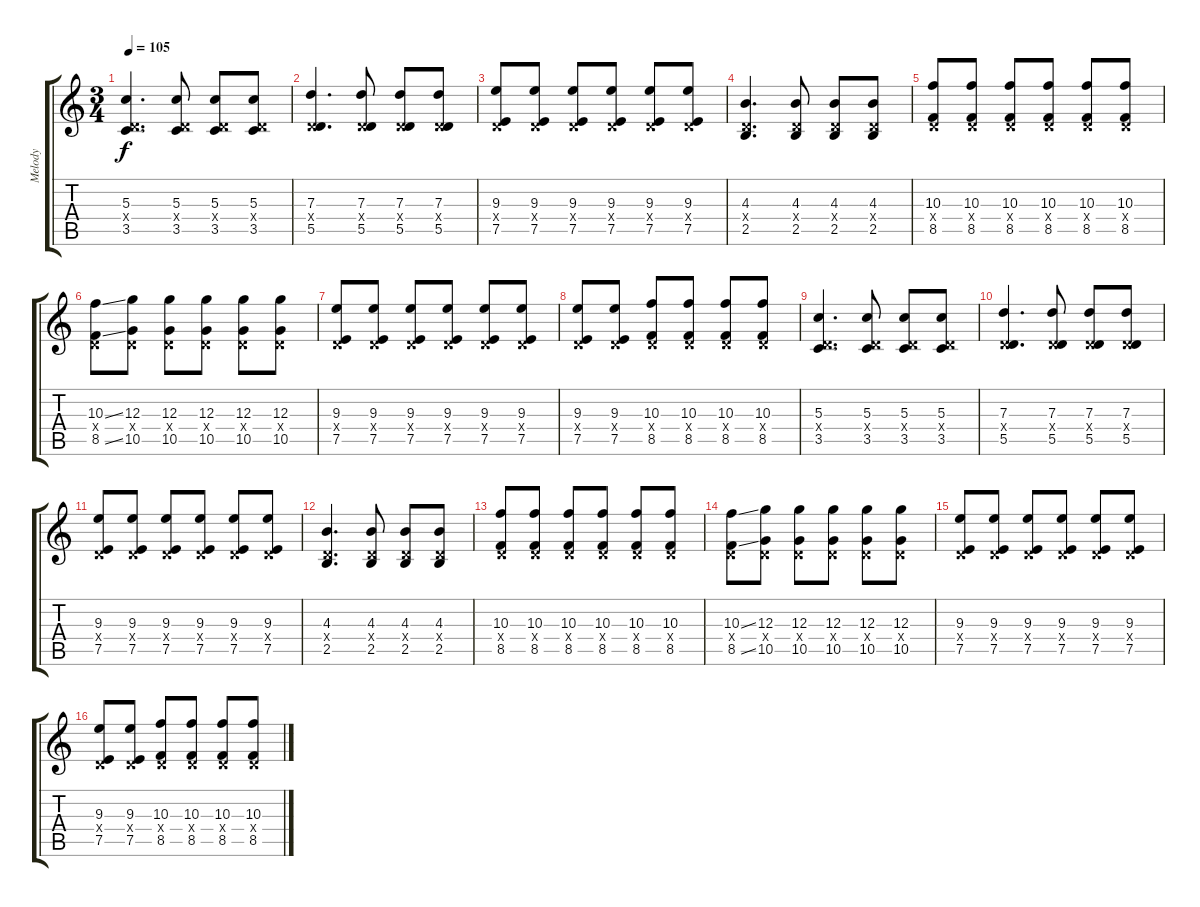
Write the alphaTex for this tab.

\track ("Melody" "Melody") {instrument electricguitarjazz}
\staff {score tabs}
\tuning (E4 B3 G3 D3 A2 E2) {hide}
\ts (3 4)
\tempo 105
\clef g2
\ks c
(5.3 0.4{x} 3.5).4{d dy f} (5.3 0.4{x} 3.5).8 (5.3 0.4{x} 3.5).8 (5.3 0.4{x} 3.5).8 |
(7.3 0.4{x} 5.5).4{d} (7.3 0.4{x} 5.5).8 (7.3 0.4{x} 5.5).8 (7.3 0.4{x} 5.5).8 |
(9.3 0.4{x} 7.5).8 (9.3 0.4{x} 7.5).8 (9.3 0.4{x} 7.5).8 (9.3 0.4{x} 7.5).8 (9.3 0.4{x} 7.5).8 (9.3 0.4{x} 7.5).8 |
(4.3 0.4{x} 2.5).4{d} (4.3 0.4{x} 2.5).8 (4.3 0.4{x} 2.5).8 (4.3 0.4{x} 2.5).8 |
(10.3 0.4{x} 8.5).8 (10.3 0.4{x} 8.5).8 (10.3 0.4{x} 8.5).8 (10.3 0.4{x} 8.5).8 (10.3 0.4{x} 8.5).8 (10.3 0.4{x} 8.5).8 |
(10.3{ss} 0.4{x} 8.5{ss}).8 (12.3 0.4{x} 10.5).8 (12.3 0.4{x} 10.5).8 (12.3 0.4{x} 10.5).8 (12.3 0.4{x} 10.5).8 (12.3 0.4{x} 10.5).8 |
(9.3 0.4{x} 7.5).8 (9.3 0.4{x} 7.5).8 (9.3 0.4{x} 7.5).8 (9.3 0.4{x} 7.5).8 (9.3 0.4{x} 7.5).8 (9.3 0.4{x} 7.5).8 |
(9.3 0.4{x} 7.5).8 (9.3 0.4{x} 7.5).8 (10.3 0.4{x} 8.5).8 (10.3 0.4{x} 8.5).8 (10.3 0.4{x} 8.5).8 (10.3 0.4{x} 8.5).8 |
(5.3 0.4{x} 3.5).4{d} (5.3 0.4{x} 3.5).8 (5.3 0.4{x} 3.5).8 (5.3 0.4{x} 3.5).8 |
(7.3 0.4{x} 5.5).4{d} (7.3 0.4{x} 5.5).8 (7.3 0.4{x} 5.5).8 (7.3 0.4{x} 5.5).8 |
(9.3 0.4{x} 7.5).8 (9.3 0.4{x} 7.5).8 (9.3 0.4{x} 7.5).8 (9.3 0.4{x} 7.5).8 (9.3 0.4{x} 7.5).8 (9.3 0.4{x} 7.5).8 |
(4.3 0.4{x} 2.5).4{d} (4.3 0.4{x} 2.5).8 (4.3 0.4{x} 2.5).8 (4.3 0.4{x} 2.5).8 |
(10.3 0.4{x} 8.5).8 (10.3 0.4{x} 8.5).8 (10.3 0.4{x} 8.5).8 (10.3 0.4{x} 8.5).8 (10.3 0.4{x} 8.5).8 (10.3 0.4{x} 8.5).8 |
(10.3{ss} 0.4{x} 8.5{ss}).8 (12.3 0.4{x} 10.5).8 (12.3 0.4{x} 10.5).8 (12.3 0.4{x} 10.5).8 (12.3 0.4{x} 10.5).8 (12.3 0.4{x} 10.5).8 |
(9.3 0.4{x} 7.5).8 (9.3 0.4{x} 7.5).8 (9.3 0.4{x} 7.5).8 (9.3 0.4{x} 7.5).8 (9.3 0.4{x} 7.5).8 (9.3 0.4{x} 7.5).8 |
(9.3 0.4{x} 7.5).8 (9.3 0.4{x} 7.5).8 (10.3 0.4{x} 8.5).8 (10.3 0.4{x} 8.5).8 (10.3 0.4{x} 8.5).8 (10.3 0.4{x} 8.5).8
